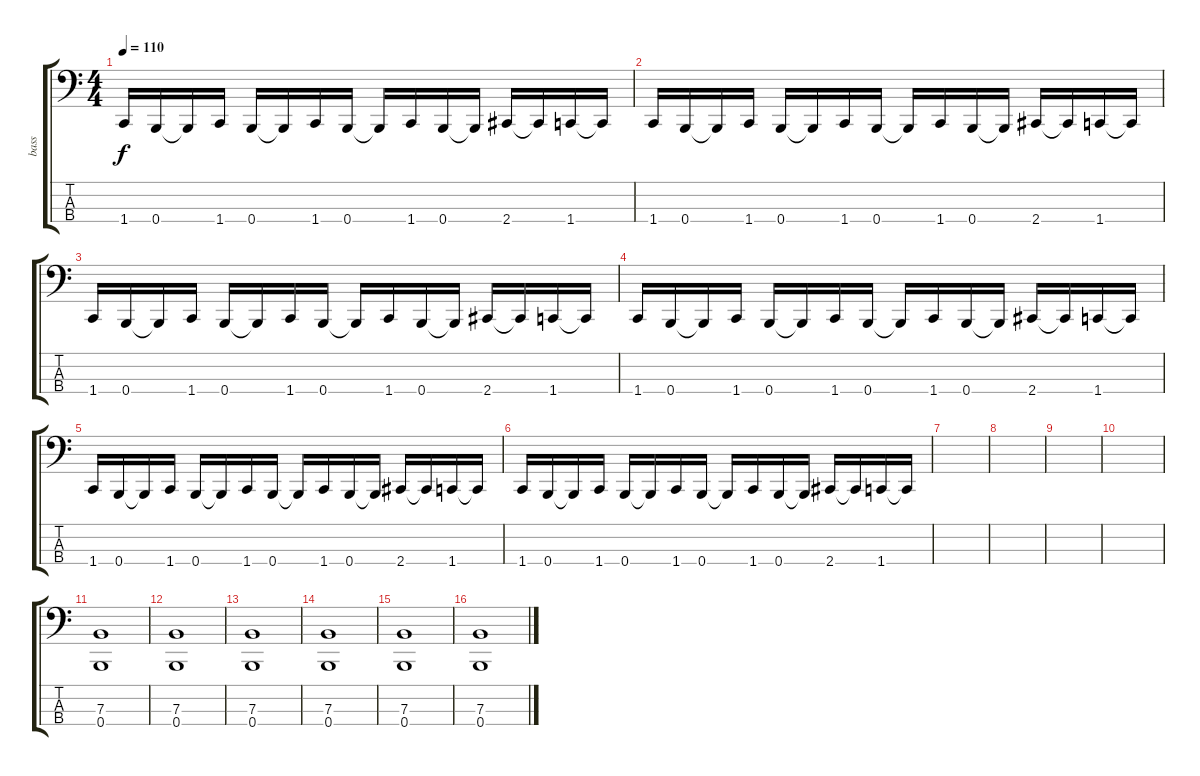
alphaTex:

\track ("bass" "bass") {instrument electricbasspick}
\staff {score tabs}
\tuning (D2 A1 E1 B0) {hide}
\ts (4 4)
\tempo 110
\clef f4
\ks c
1.4.16{dy f} 0.4.16 0.4{t}.16 1.4.16 0.4.16 0.4{t}.16 1.4.16 0.4.16 0.4{t}.16 1.4.16 0.4.16 0.4{t}.16 2.4.16 2.4{t}.16 1.4.16 1.4{t}.16 |
1.4.16 0.4.16 0.4{t}.16 1.4.16 0.4.16 0.4{t}.16 1.4.16 0.4.16 0.4{t}.16 1.4.16 0.4.16 0.4{t}.16 2.4.16 2.4{t}.16 1.4.16 1.4{t}.16 |
1.4.16 0.4.16 0.4{t}.16 1.4.16 0.4.16 0.4{t}.16 1.4.16 0.4.16 0.4{t}.16 1.4.16 0.4.16 0.4{t}.16 2.4.16 2.4{t}.16 1.4.16 1.4{t}.16 |
1.4.16 0.4.16 0.4{t}.16 1.4.16 0.4.16 0.4{t}.16 1.4.16 0.4.16 0.4{t}.16 1.4.16 0.4.16 0.4{t}.16 2.4.16 2.4{t}.16 1.4.16 1.4{t}.16 |
1.4.16 0.4.16 0.4{t}.16 1.4.16 0.4.16 0.4{t}.16 1.4.16 0.4.16 0.4{t}.16 1.4.16 0.4.16 0.4{t}.16 2.4.16 2.4{t}.16 1.4.16 1.4{t}.16 |
1.4.16 0.4.16 0.4{t}.16 1.4.16 0.4.16 0.4{t}.16 1.4.16 0.4.16 0.4{t}.16 1.4.16 0.4.16 0.4{t}.16 2.4.16 2.4{t}.16 1.4.16 1.4{t}.16 |
|
|
|
|
(7.3 0.4).1 |
(7.3 0.4).1 |
(7.3 0.4).1 |
(7.3 0.4).1 |
(7.3 0.4).1 |
(7.3 0.4).1
